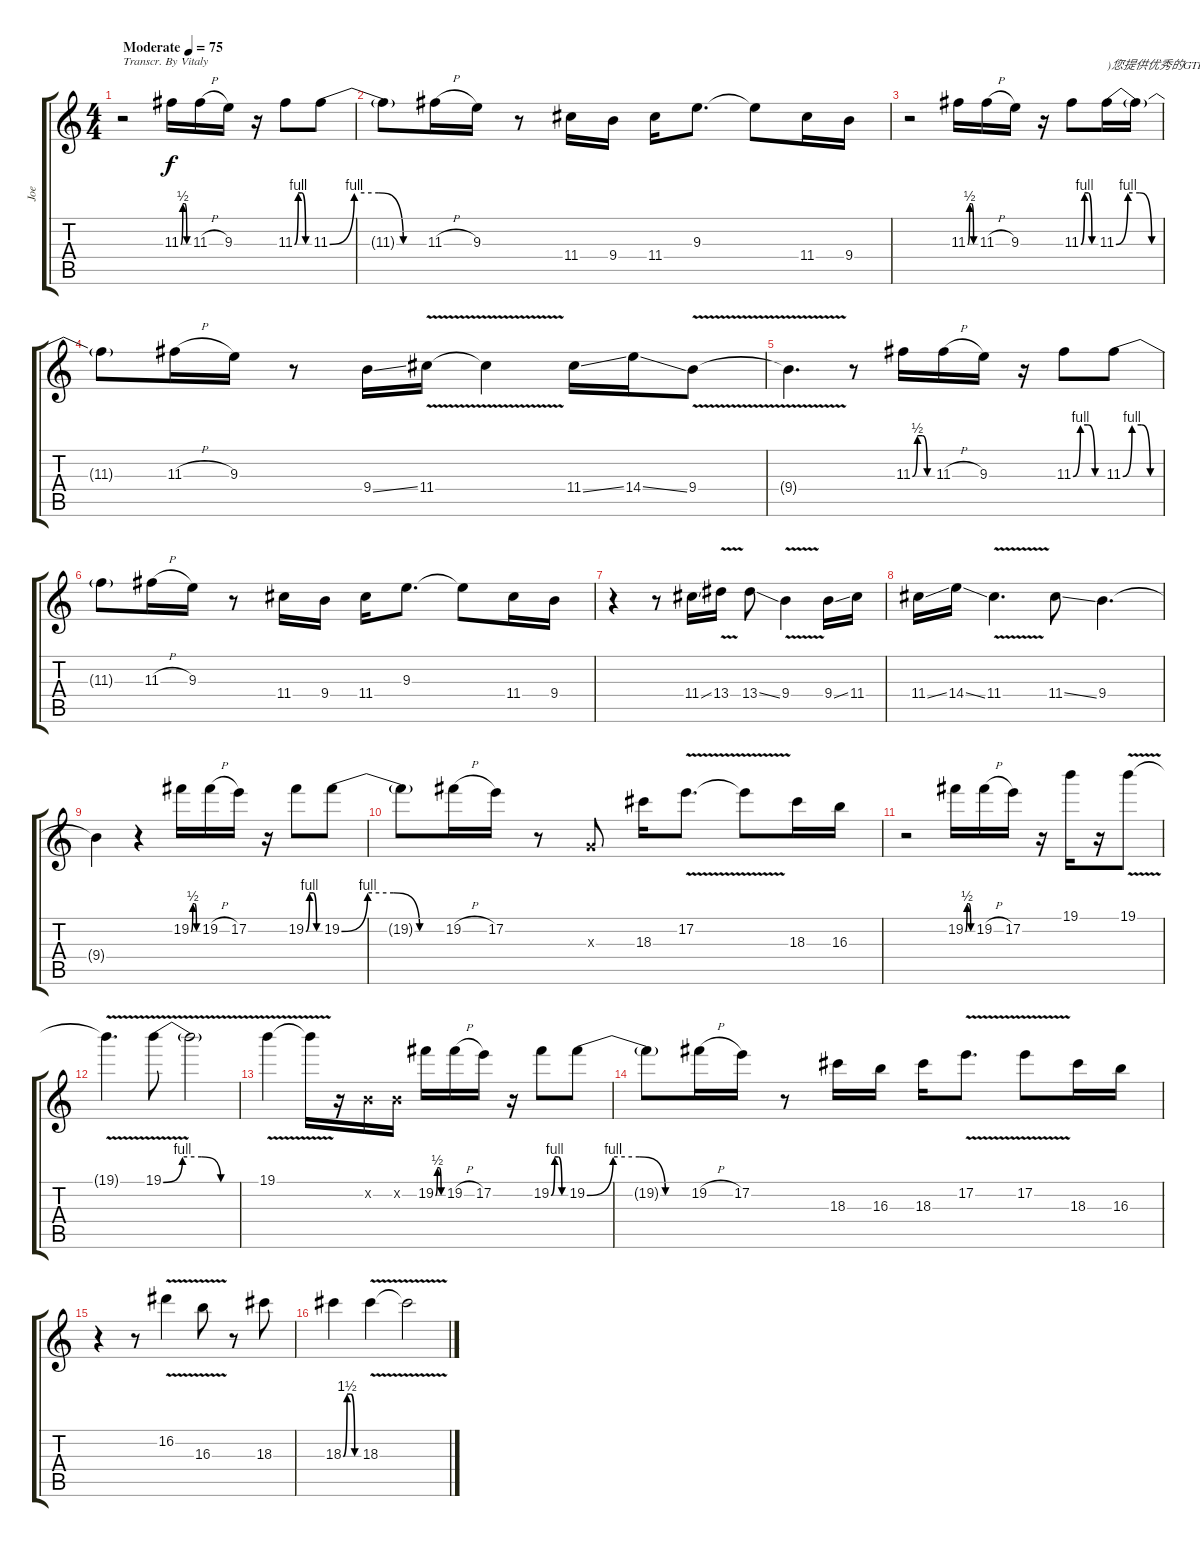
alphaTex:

\track ("Joe" "Joe") {instrument distortionguitar}
\staff {score tabs}
\tuning (E4 B3 G3 D3 A2 E2) {hide}
\ts (4 4)
\tempo (75 "Moderate")
\clef g2
\ks c
r.2{txt "Transcr. By Vitaly" dy f instrument distortionguitar} 11.3{be (custom 0 0 15 2 30 2 45 0 60 0)}.16 11.3{h}.16 9.3.16 r.16 11.3{be (custom 0 0 15 4 30 4 45 0 60 0)}.8 11.3{be (custom 0 0 15 4 30 4 45 0 60 0)}.8 |
11.3{t}.8 11.3{h}.16 9.3.16 r.8 11.4.16 9.4.16 11.4.16 9.3.8{d} 9.3{t}.8 11.4.16 9.4.16 |
r.2 11.3{be (custom 0 0 15 2 30 2 45 0 60 0)}.16 11.3{h}.16 9.3.16 r.16 11.3{be (custom 0 0 15 4 30 4 45 0 60 0)}.8 11.3{be (custom 0 0 15 4 30 4 45 0 60 0)}.16{txt ")您提供优秀的GTP"} 11.3{t}.16 |
11.3{t}.8 11.3{h}.16 9.3.16 r.8 9.4{ss}.16 11.4{v}.16 11.4{t}.4 11.4{ss}.16 14.4{ss}.16 9.4{v}.8 |
9.4{t}.4{d} r.8 11.3{be (custom 0 0 15 2 30 2 45 0 60 0)}.16 11.3{h}.16 9.3.16 r.16 11.3{be (custom 0 0 15 4 30 4 45 0 60 0)}.8 11.3{be (custom 0 0 15 4 30 4 45 0 60 0)}.8 |
11.3{t}.8 11.3{h}.16 9.3.16 r.8 11.4.16 9.4.16 11.4.16 9.3.8{d} 9.3{t}.8 11.4.16 9.4.16 |
r.4 r.8 11.4{ss}.16 13.4{v}.16 13.4{ss}.8 9.4{v}.4 9.4{ss}.16 11.4.16 |
11.4{ss}.16 14.4{ss}.16 11.4{v}.4{d} 11.4{ss}.8 9.4.4{d} |
9.4{t}.4 r.4 19.2{be (custom 0 0 15 2 30 2 45 0 60 0)}.16 19.2{h}.16 17.2.16 r.16 19.2{be (custom 0 0 15 4 30 4 45 0 60 0)}.8 19.2{be (custom 0 0 15 4 30 4 45 0 60 0)}.8 |
19.2{t}.8 19.2{h}.16 17.2.16 r.8 0.3{x}.8 18.3.16 17.2{v}.8{d} 17.2{t}.8 18.3.16 16.3.16 |
r.2 19.2{be (custom 0 0 15 2 30 2 45 0 60 0)}.16 19.2{h}.16 17.2.16 r.16 19.1.16 r.16 19.1{v}.8 |
19.1{t}.4{d} 19.1{be (custom 0 0 15 4 30 4 45 0 60 0) v}.8 19.1{t}.2 |
19.1{v}.4 19.1{t}.16 r.16 0.2{x}.16 0.2{x}.16 19.2{be (custom 0 0 15 2 30 2 45 0 60 0)}.16 19.2{h}.16 17.2.16 r.16 19.2{be (custom 0 0 15 4 30 4 45 0 60 0)}.8 19.2{be (custom 0 0 15 4 30 4 45 0 60 0)}.8 |
19.2{t}.8 19.2{h}.16 17.2.16 r.8 18.3.16 16.3.16 18.3.16 17.2{v}.8{d} 17.2{v}.8 18.3.16 16.3.16 |
r.4 r.8 16.2{v}.4 16.3{v}.8 r.8 18.3.8 |
18.3{be (custom 0 0 15 6 30 6 45 0 60 0)}.4 18.3{v}.4 18.3{t}.2
